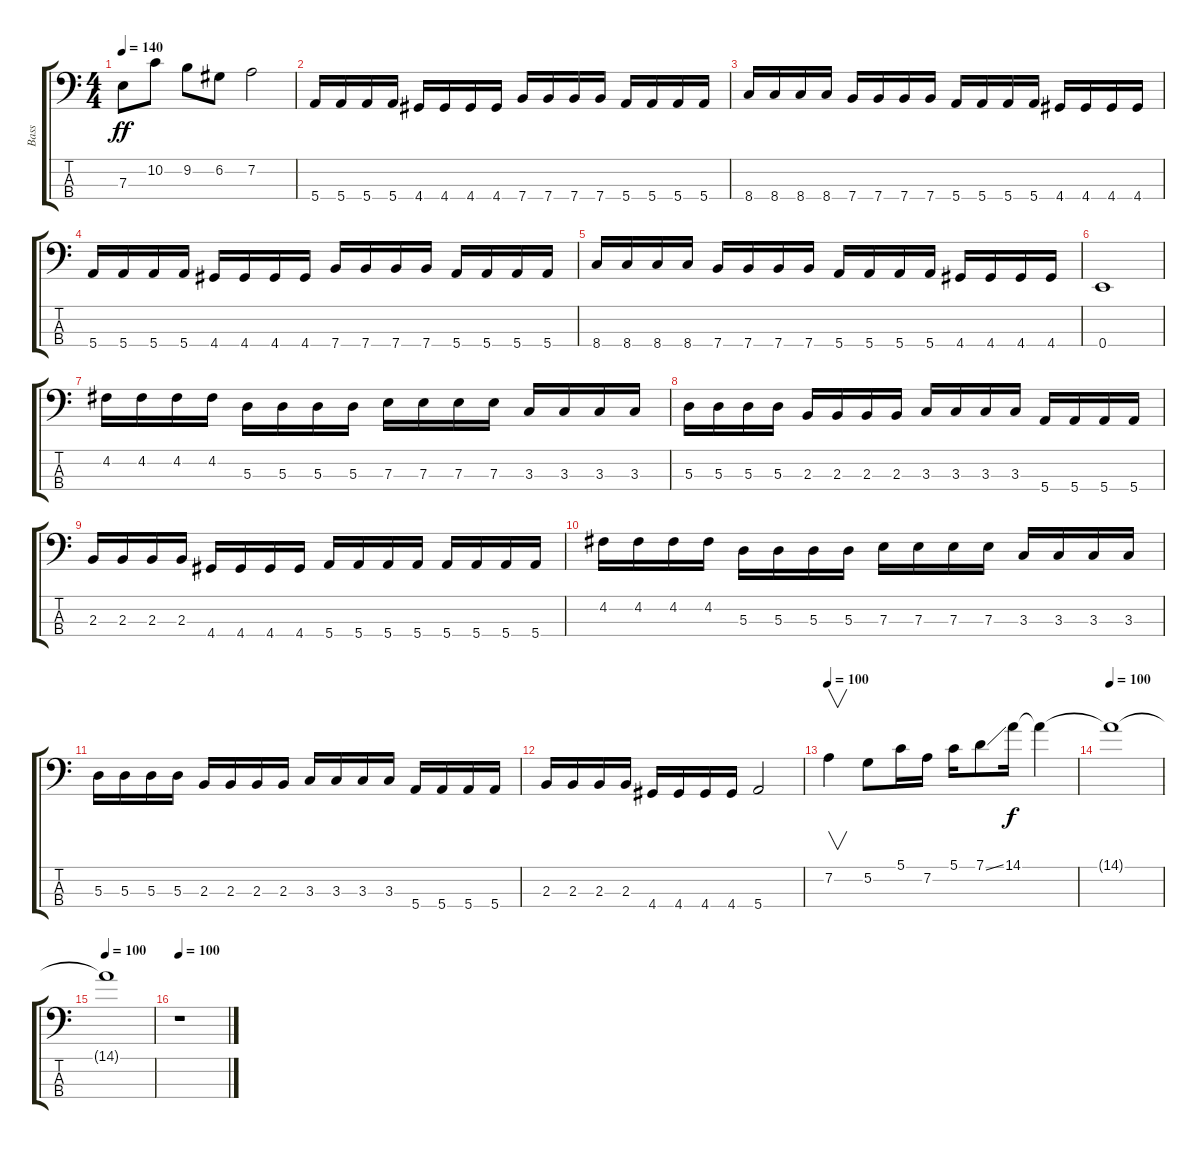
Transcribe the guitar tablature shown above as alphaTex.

\track ("Bass" "Bass") {instrument electricbassfinger}
\staff {score tabs}
\tuning (G2 D2 A1 E1) {hide}
\ts (4 4)
\tempo 140
\clef f4
\ks c
7.3.8{dy ff} 10.2.8 9.2.8 6.2.8 7.2.2 |
5.4.16 5.4.16 5.4.16 5.4.16 4.4.16 4.4.16 4.4.16 4.4.16 7.4.16 7.4.16 7.4.16 7.4.16 5.4.16 5.4.16 5.4.16 5.4.16 |
8.4.16 8.4.16 8.4.16 8.4.16 7.4.16 7.4.16 7.4.16 7.4.16 5.4.16 5.4.16 5.4.16 5.4.16 4.4.16 4.4.16 4.4.16 4.4.16 |
5.4.16 5.4.16 5.4.16 5.4.16 4.4.16 4.4.16 4.4.16 4.4.16 7.4.16 7.4.16 7.4.16 7.4.16 5.4.16 5.4.16 5.4.16 5.4.16 |
8.4.16 8.4.16 8.4.16 8.4.16 7.4.16 7.4.16 7.4.16 7.4.16 5.4.16 5.4.16 5.4.16 5.4.16 4.4.16 4.4.16 4.4.16 4.4.16 |
0.4.1 |
4.2.16 4.2.16 4.2.16 4.2.16 5.3.16 5.3.16 5.3.16 5.3.16 7.3.16 7.3.16 7.3.16 7.3.16 3.3.16 3.3.16 3.3.16 3.3.16 |
5.3.16 5.3.16 5.3.16 5.3.16 2.3.16 2.3.16 2.3.16 2.3.16 3.3.16 3.3.16 3.3.16 3.3.16 5.4.16 5.4.16 5.4.16 5.4.16 |
2.3.16 2.3.16 2.3.16 2.3.16 4.4.16 4.4.16 4.4.16 4.4.16 5.4.16 5.4.16 5.4.16 5.4.16 5.4.16 5.4.16 5.4.16 5.4.16 |
4.2.16 4.2.16 4.2.16 4.2.16 5.3.16 5.3.16 5.3.16 5.3.16 7.3.16 7.3.16 7.3.16 7.3.16 3.3.16 3.3.16 3.3.16 3.3.16 |
5.3.16 5.3.16 5.3.16 5.3.16 2.3.16 2.3.16 2.3.16 2.3.16 3.3.16 3.3.16 3.3.16 3.3.16 5.4.16 5.4.16 5.4.16 5.4.16 |
2.3.16 2.3.16 2.3.16 2.3.16 4.4.16 4.4.16 4.4.16 4.4.16 5.4.2 |
\tempo 100
7.2.4{v} 5.2.8 5.1.16 7.2.16 5.1.16 7.1{ss}.8 14.1.16{dy f} 14.1{t}.4 |
\tempo 100
14.1{t}.1 |
\tempo 100
14.1{t}.1 |
\tempo 100
r.1
